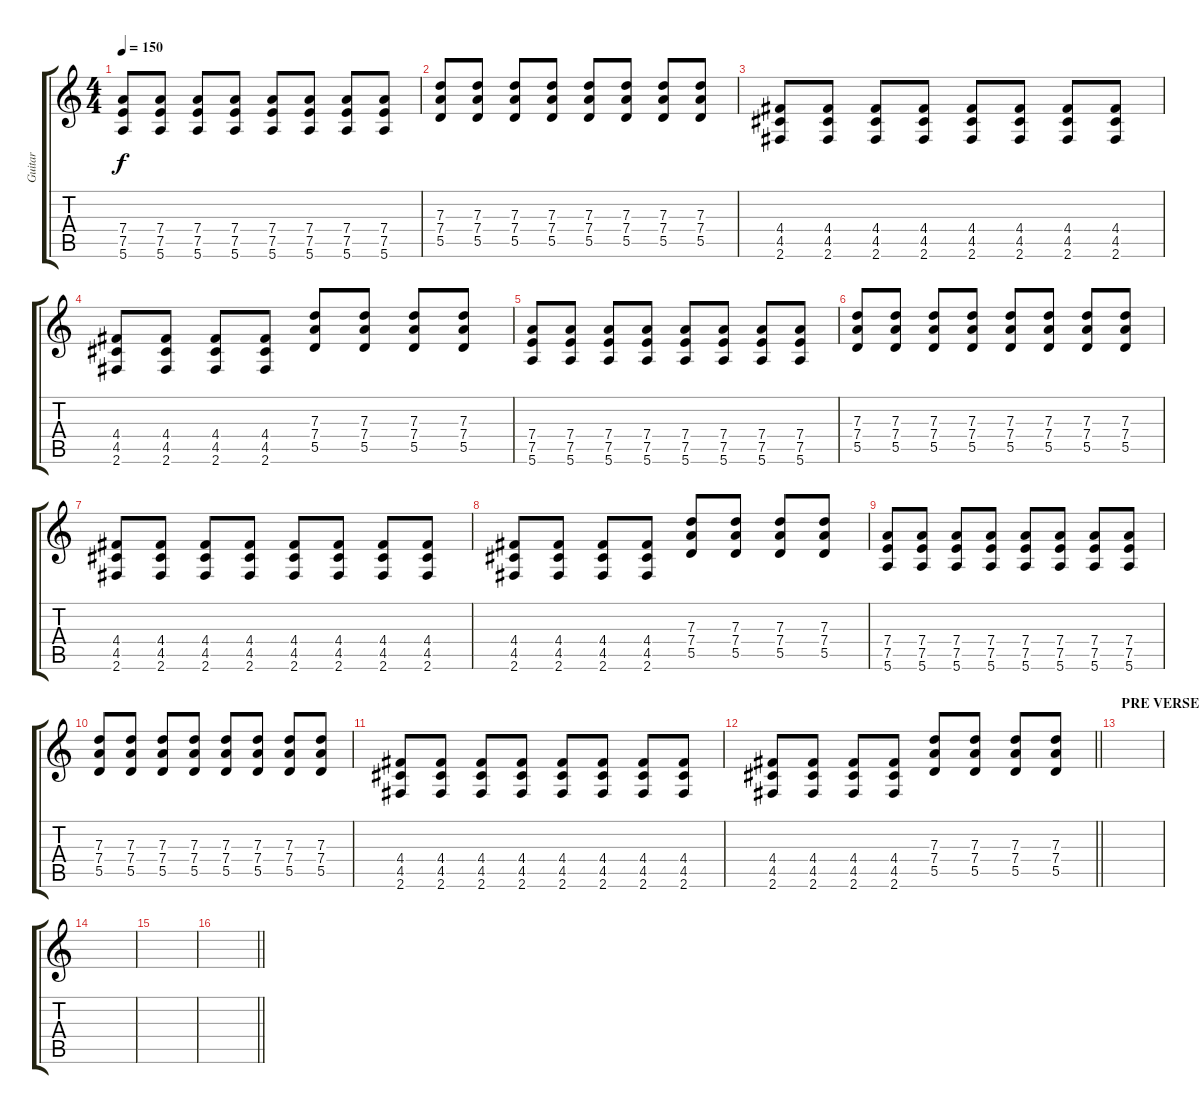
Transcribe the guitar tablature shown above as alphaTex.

\track ("Guitar" "Guitar") {instrument distortionguitar}
\staff {score tabs}
\tuning (E4 B3 G3 D3 A2 E2) {hide}
\ts (4 4)
\tempo 150
\clef g2
\ks c
(7.4 7.5 5.6).8{dy f} (7.4 7.5 5.6).8 (7.4 7.5 5.6).8 (7.4 7.5 5.6).8 (7.4 7.5 5.6).8 (7.4 7.5 5.6).8 (7.4 7.5 5.6).8 (7.4 7.5 5.6).8 |
(7.3 7.4 5.5).8 (7.3 7.4 5.5).8 (7.3 7.4 5.5).8 (7.3 7.4 5.5).8 (7.3 7.4 5.5).8 (7.3 7.4 5.5).8 (7.3 7.4 5.5).8 (7.3 7.4 5.5).8 |
(4.4 4.5 2.6).8 (4.4 4.5 2.6).8 (4.4 4.5 2.6).8 (4.4 4.5 2.6).8 (4.4 4.5 2.6).8 (4.4 4.5 2.6).8 (4.4 4.5 2.6).8 (4.4 4.5 2.6).8 |
(4.4 4.5 2.6).8 (4.4 4.5 2.6).8 (4.4 4.5 2.6).8 (4.4 4.5 2.6).8 (7.3 7.4 5.5).8 (7.3 7.4 5.5).8 (7.3 7.4 5.5).8 (7.3 7.4 5.5).8 |
(7.4 7.5 5.6).8 (7.4 7.5 5.6).8 (7.4 7.5 5.6).8 (7.4 7.5 5.6).8 (7.4 7.5 5.6).8 (7.4 7.5 5.6).8 (7.4 7.5 5.6).8 (7.4 7.5 5.6).8 |
(7.3 7.4 5.5).8 (7.3 7.4 5.5).8 (7.3 7.4 5.5).8 (7.3 7.4 5.5).8 (7.3 7.4 5.5).8 (7.3 7.4 5.5).8 (7.3 7.4 5.5).8 (7.3 7.4 5.5).8 |
(4.4 4.5 2.6).8 (4.4 4.5 2.6).8 (4.4 4.5 2.6).8 (4.4 4.5 2.6).8 (4.4 4.5 2.6).8 (4.4 4.5 2.6).8 (4.4 4.5 2.6).8 (4.4 4.5 2.6).8 |
(4.4 4.5 2.6).8 (4.4 4.5 2.6).8 (4.4 4.5 2.6).8 (4.4 4.5 2.6).8 (7.3 7.4 5.5).8 (7.3 7.4 5.5).8 (7.3 7.4 5.5).8 (7.3 7.4 5.5).8 |
(7.4 7.5 5.6).8 (7.4 7.5 5.6).8 (7.4 7.5 5.6).8 (7.4 7.5 5.6).8 (7.4 7.5 5.6).8 (7.4 7.5 5.6).8 (7.4 7.5 5.6).8 (7.4 7.5 5.6).8 |
(7.3 7.4 5.5).8 (7.3 7.4 5.5).8 (7.3 7.4 5.5).8 (7.3 7.4 5.5).8 (7.3 7.4 5.5).8 (7.3 7.4 5.5).8 (7.3 7.4 5.5).8 (7.3 7.4 5.5).8 |
(4.4 4.5 2.6).8 (4.4 4.5 2.6).8 (4.4 4.5 2.6).8 (4.4 4.5 2.6).8 (4.4 4.5 2.6).8 (4.4 4.5 2.6).8 (4.4 4.5 2.6).8 (4.4 4.5 2.6).8 |
\barLineRight lightlight
(4.4 4.5 2.6).8 (4.4 4.5 2.6).8 (4.4 4.5 2.6).8 (4.4 4.5 2.6).8 (7.3 7.4 5.5).8 (7.3 7.4 5.5).8 (7.3 7.4 5.5).8 (7.3 7.4 5.5).8 |
\section ("" "PRE VERSE")
|
|
|
\barLineRight lightlight
